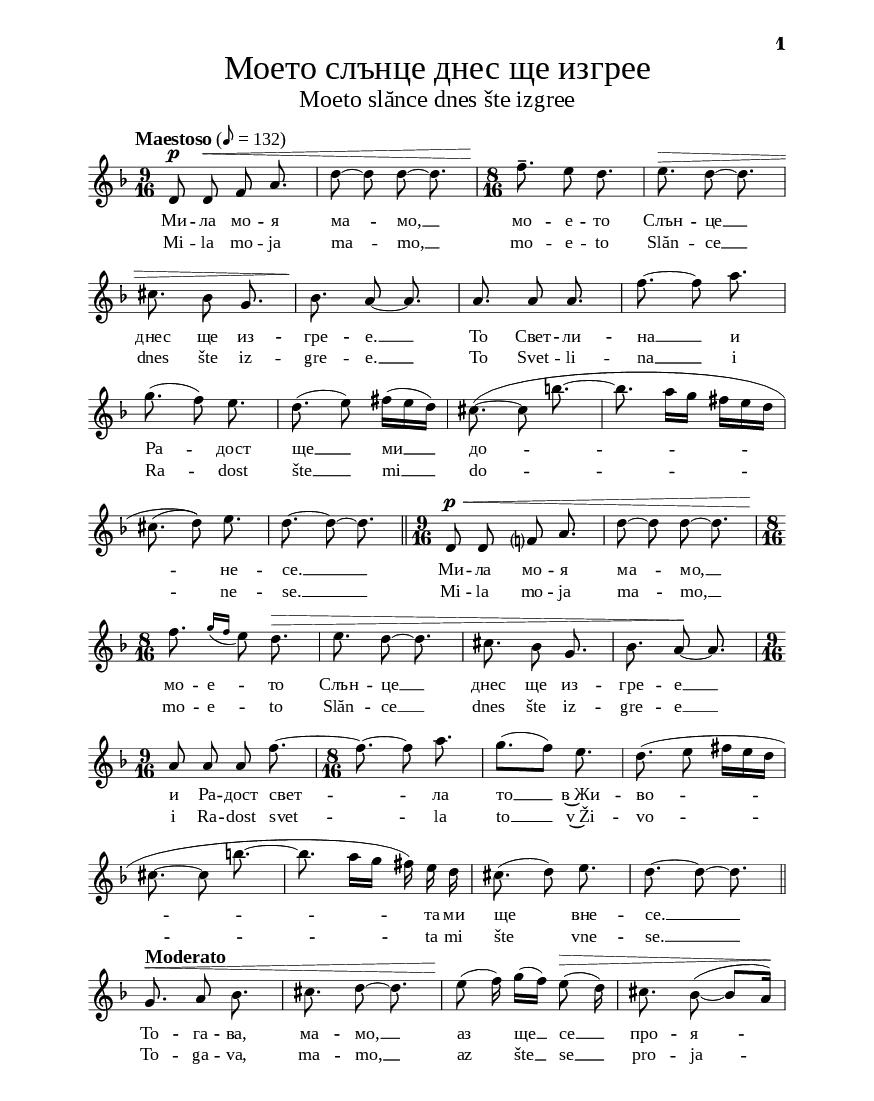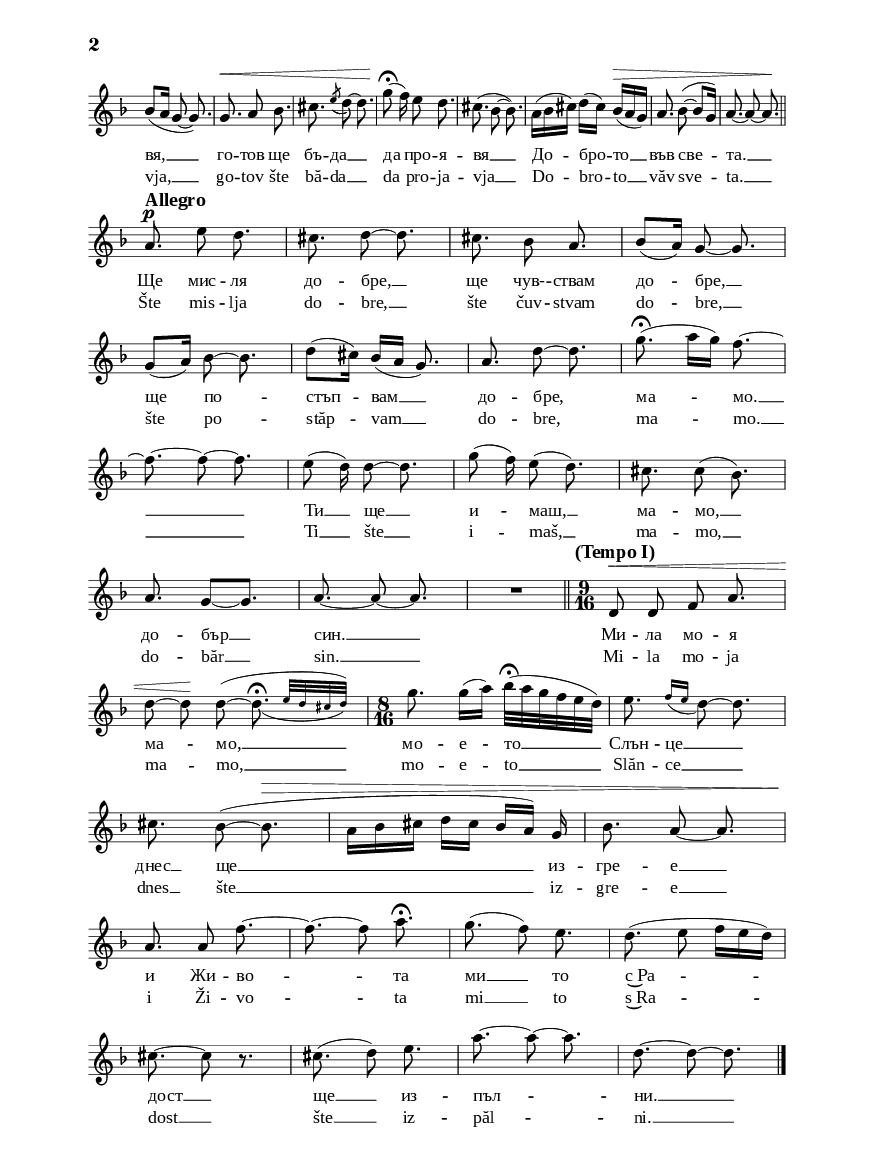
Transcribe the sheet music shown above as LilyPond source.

\version "2.24.2"

% include paper part and global functions
\include "include/globals.ily"

\bookpart {
  \label #'ref212
  \tocItem \markup "Моето слънце днес ще изгрее – Moeto slănce dnes šte izgree "
  \include "include/bookpart-paper.ily"
  \score {
    \include "include/score-layout.ily"

    \new Voice \absolute {
      \clef treble
      \key d \minor
      \time 9/16
      \tempoFunc "Maestoso" 8 "132"
      \autoBeamOff

      d'8 ^\p  d'8 ^\<  f'8  a'8. | % 2
      d''8 ~   d''8  d''8 ~  d''8.
      | % 3
      \time 8/16  | % 3
      f''8. -- ^\!  e''8  d''8. | % 4
      e''8. ^\>  d''8 ~  d''8. \break | % 5
      cis''8.  bes'8  g'8. | % 6
      bes'8. ^\!  a'8 ~   a'8. | % 7
      a'8.  a'8  a'8. | % 8
      f''8. ~   f''8  a''8. \break | % 9
      g''8. (   f''8 ) e''8. |
      d''8. (   e''8 )   fis''16 ( [
      e''16  d''16 ) ] | % 11
      cis''8. \=1( ~   cis''8  b''8. ~  | % 12
      b''8.  a''16 [  g''16 ]  fis''16
      [  e''16  d''16 ] \break | % 13
      cis''8. (   d''8 ) \=1)   e''8. | % 14
      d''8. ~   d''8 ~  d''8. \bar "||"
      \time 9/16  | % 15
      d'8 ^\p ^\<  d'8  f'?8  a'8. | % 16
      d''8 ~   d''8  d''8 ~  d''8.
      \break | % 17
      \time 8/16  | % 17
      f''8. ^\! \acciaccatura {  g''16 [  f''16 ] }
      e''8 d''8. ^\> | % 18
      e''8.  d''8 ~   d''8.  | % 19
      cis''8.  bes'8  g'8. |
      bes'8.  a'8 ~  ^\!  a'8.  \break | % 21
      \time 9/16  | % 21
      a'8  a'8  a'8   f''8. ~  | % 22
      \time 8/16  | % 22
      f''8. ~   f''8   a''8. | % 23
      g''8. ( [  f''8 ) ]  e''8. | % 24
      d''8. (   e''8   fis''16 [
      e''16  d''16 ] \break | % 25
      cis''8. ~   cis''8  b''8. ~  | % 26
      b''8.  a''16   [g''16 ] fis''16 )
      e''16  d''16 | % 27
      cis''8. (   d''8 )  e''8.  | % 28
      d''8. ~   d''8 ~  d''8.  \bar "||"
      \break | % 29
      \tempo "Moderato" g'8.^\<  a'8
      bes'8. |
      cis''8.  d''8 ~   d''8.  | % 31
      e''8 (  ^\!  f''16 )   g''16 (
      [f''16] )  e''8 ( ^\>  d''16 )  | % 32
      cis''8.   bes'8 ( ~   bes'8 [  a'16
      ) ] ^\! \break | % 33
      bes'8 (    [a'16]   g'8 ~  g'8. )  | % 34
      g'8. ^\<  a'8  bes'8. | % 35
      cis''8. \acciaccatura {  e''8 ( }  d''8 )
      ~  d''8. | % 36
      g''8 ( ^\fermata  _\!  f''16 )   e''8
      d''8.  | % 37
      cis''8. (   bes'8 ~  bes'8. )  | % 38
      a'16 ( [  bes'16  cis''16 ) ]
      d''16 ( [  cis''16 ) ]  bes'16 ( [ ^\>  a'16
      g'16 ) ] | % 39
      a'8.  bes'8 ( ~  bes'8 [  g'16 ) ] |

      a'8. ~   a'8 ~  a'8.  ^\! \bar "||"
      \break | % 41
       
      \tempo "Allegro" a'8. ^\p  e''8
      d''8. | % 42
      cis''8.  d''8 ~   d''8.  | % 43
      cis''8.  bes'8  a'8. | % 44
      bes'8 ( [  a'16 )  ] g'8 ~  g'8.  \break
      | % 45
      g'8 ( [  a'16 )  ] bes'8 ~  bes'8.  | % 46
      d''8 ( [  cis''16 ) ]  bes'16 ( [
      a'16 ] g'8. )  | % 47
      a'8.  d''8 ~   d''8. 
       | % 48
      g''8. ( ^\fermata  a''16 [  g''16 )
      ] f''8. ~ \break | % 49
      f''8. ~   f''8 ~  f''8.  |
      e''8 (   d''16 )  d''8 ~  d''8.
      | % 51
      g''8 (  f''16 )  e''8 (  d''8.
      )  | % 52
      cis''8.   cis''8 (  bes'8. )  \break | % 53
      a'8.  g'8 ~ [  g'8. ] | % 54
      a'8. ~   a'8 ~  a'8.  | % 55
      R2 \bar "||"
      \time 9/16  | % 56
      \tempo "(Tempo I)"
      d'8 ^\<  d'8  f'8  a'8. \break | % 57
      d''8 ~ d''8  ^\!  d''8 ~ (  \once \override PhrasingSlur.direction = #down \afterGrace d''8. \fermata   \( { e''32  [d'' cis'' d''\))]}
      | % 58
      \time 8/16  | % 58
      g''8.  g''16 ( [  a''16 ) ]
      bes''32 ( ^\fermata [  a''32  g''32  f''32
      e''32  d''32 ) ] | % 59
      e''8. \acciaccatura {  f''16 [  e''16 ] }
      d''8 ~  d''8. \break |
      cis''8.  bes'8 ( ~   bes'8.  ^\> | % 61
      a'16 [  bes'16  cis''16 ]  d''16
      [  cis''16 ]  bes'16 [  a'16 )  ] g'16
      | % 62
      bes'8.  a'8 ~   a'8. \break | % 63
      a'8. ^\!  a'8  f''8. ~ | % 64
      f''8. ~   f''8  a''8. ^\fermata  | % 65
      g''8. (   f''8 )   e''8. | % 66
      d''8. (   e''8   f''16 [  e''16
      d''16 ) ] \break | % 67
      cis''8. ~   cis''8  r8. | % 68
      cis''8. (   d''8 )   e''8. | % 69
      a''8. ~  a''8 ~  a''8. |

      d''8. ~  d''8 ~  d''8.  \bar "|."
    }

    \addlyrics {
      Ми -- ла мо -- я ма -- мо, __
      мо -- е -- то Слън -- це __ днес
      ще из -- гре -- е. __  То Свет --
      ли -- на __  и Ра -- дост ще __
      ми __ до  -- не -- се. __
      Ми -- ла мо -- я ма -- мо, __
      мо --  е -- то Слън -- це __
      днес ще из -- гре -- е  __ и
      Ра -- дост свет --  ла то __
      в~Жи -- во  --
      та ми ще
      вне -- се. __   То -- га -- ва, ма
      -- мо, __ аз  ще  __ се __  про
      -- я --  вя,  __  го --
      тов ще бъ -- да __ да  про
      -- я -- вя  __ До --  бро
      -- то  __  във све --
      та. __ Ще мис -- ля до --
      бре, __  ще "чув-" -- ствам до --
      бре, __  ще  по -- стъп --
      вам __   до -- бре,  ма --
      мо.  __   Ти __  ще __
      и -- маш, __  ма -- мо, __  до --
      бър __  син. __   Ми -- ла мо --
      я ма  --  мо, __ мо -- е -- то __
      Слън --  це __
      днес __ ще  __
      из -- гре -- е __  и Жи
      -- во --  та ми __  то с~Ра
      --    дост __  ще __  из
      -- пъл --  ни. __
    }
    \addlyrics {
      Mi -- la mo -- ja ma -- mo, __
      mo -- e -- to Slăn -- ce __ dnes
      šte iz -- gre -- e. __ To Svet --
      li -- na __ i Ra -- dost šte __
      mi __  do  -- ne -- se. __
      Mi -- la mo -- ja ma -- mo, __
      mo --  e -- to Slăn -- ce __
      dnes šte iz -- gre -- e __ i
      Ra -- dost svet --  la to __
      v~Ži -- vo  --
      ta mi šte
      vne -- se. __   To -- ga -- va, ma
      -- mo,  __ az  šte __ se __ pro
      -- ja --  vja,  __  go --
      tov šte bă -- da __ da  pro
      -- ja -- vja __ Do --  bro
      -- to __ văv sve --
      ta. __ Šte mis -- lja do --
      bre, __ šte čuv -- stvam do --
      bre, __  šte  po -- stăp --
      vam __  do -- bre,  ma --
      mo.  __   Ti __  šte __
      i -- maš, __  ma -- mo, __  do --
      băr __  sin. __   Mi -- la mo --
      ja ma  --  mo, __ mo -- e -- to __
      Slăn --  ce __
      dnes __ šte __
      iz -- gre -- e __ i Ži
      -- vo --  ta mi __  to s~Ra
      --    dost __  šte __  iz
      -- păl --  ni. __
    }

    \header {
      title = \titleFunc "Моето слънце днес ще изгрее" "Moeto slănce dnes šte izgree"
    }

    \midi{}

  } % score



  % include foreign translation(s) of the song
  \version "2.24.2"

\markup \fill-line { \fontsize #deTitleFontSize "Meine Sonne wird heute aufgehen" }
\markup \null
\markup \null
\markup \fontsize #deCoupletFontSize {
  \hspace #10
  \override #`(baseline-skip . ,deCoupletBaselineSkip)

  \column {

 

\line { " "Meine liebe Mutter, meine Sonne wird heute aufgehen. }

\line { " "Sie wird mir Licht und Freude bringen.}

\line { " "Meine liebe Mutter, meine Sonne wird heute aufgehen}

\line { " "und sie wird lichte Freude in mein Leben bringen.}

\line { " "Dann werde ich, Mutter, mich bekunden, }

\line { " "bereit sein, das Gute in der Welt zu bekunden. }

\line { " "Ich werde gut denken,}

\line { " "ich werde gut fühlen,}

\line { " "ich werde gut handeln, Mutter.}

\line { " "Du wirst, Mutter, einen guten Sohn haben.}

\line { " "Meine liebe Mutter, meine Sonne wird heute aufgehen }

\line { " "und sie wird mein Leben }

\line { " "mit Freude erfüllen. }

  }
}


} % bookpart

% Più mosso
%
